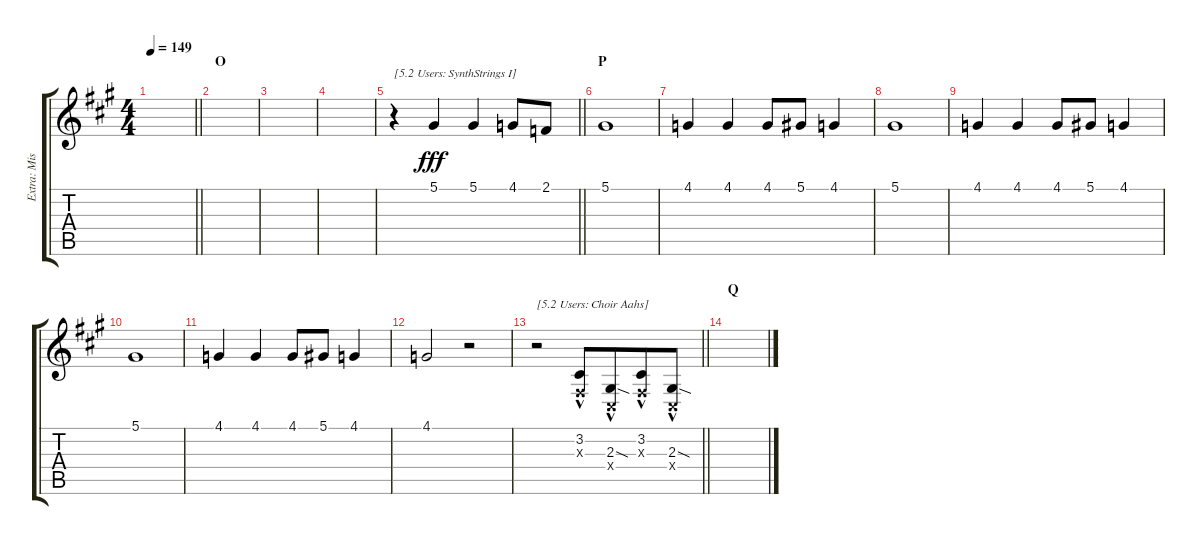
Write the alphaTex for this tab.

\track ("Extra: Misc" "Extra: Mis") {instrument synthstrings1}
\staff {score tabs}
\tuning (Eb4 Bb3 Gb3 Db3 Ab2 Eb2) {hide}
\ts (4 4)
\tempo 149
\clef g2
\barLineRight lightlight
\ks a
|
\section ("" "O")
|
|
|
\barLineRight lightlight
r.4{txt "[5.2 Users: SynthStrings I]" volume 10 instrument synthstrings1} 5.1.4{dy fff} 5.1.4 4.1.8 2.1.8 |
\section ("" "P")
5.1.1 |
4.1.4 4.1.4 4.1.8 5.1.8 4.1.4 |
5.1.1 |
4.1.4 4.1.4 4.1.8 5.1.8 4.1.4 |
5.1.1 |
4.1.4 4.1.4 4.1.8 5.1.8 4.1.4 |
4.1.2 r.2 |
\barLineRight lightlight
r.2{txt "[5.2 Users: Choir Aahs]" volume 13 instrument choiraahs} (3.2{hac} 0.3{x}).8 (2.3{sod hac} 0.4{x}).8{beam merge} (3.2{hac} 0.3{x}).8 (2.3{sod hac} 0.4{x}).8 |
\section ("" "Q")
